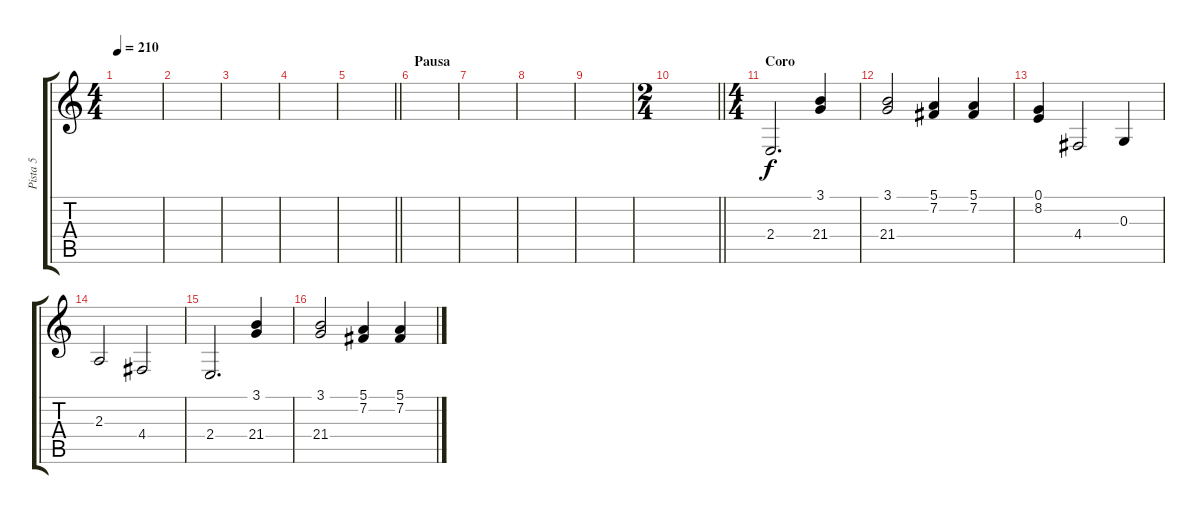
\track ("Pista 5" "Pista 5") {instrument lead2sawtooth}
\staff {score tabs}
\tuning (E4 B3 G3 D3 A2 E2) {hide}
\ts (4 4)
\tempo 210
\clef g2
\ks c
|
|
|
|
\barLineRight lightlight
|
\section ("" "Pausa")
|
|
|
|
\ts (2 4)
\barLineRight lightlight
|
\ts (4 4)
\section ("" "Coro")
2.4.2{d} (3.1 21.4).4 |
(3.1 21.4).2 (5.1 7.2).4 (5.1 7.2).4 |
(0.1 8.2).4 4.4.2 0.3.4 |
2.3.2 4.4.2 |
2.4.2{d} (3.1 21.4).4 |
(3.1 21.4).2 (5.1 7.2).4 (5.1 7.2).4
